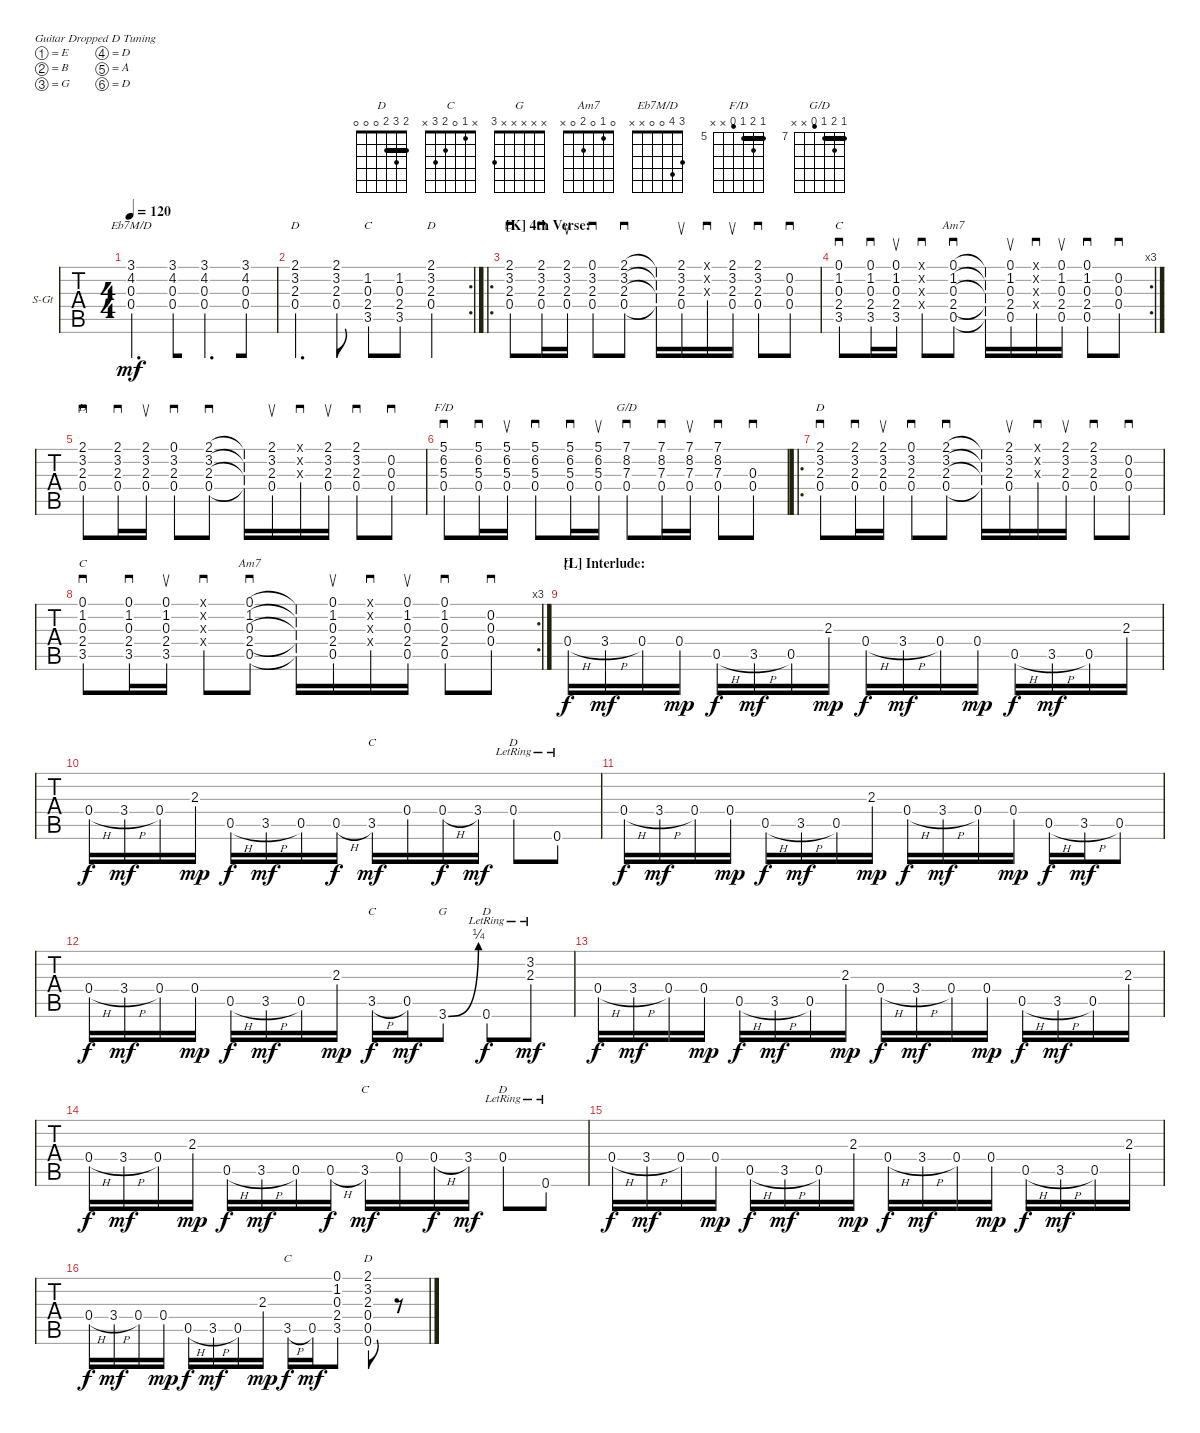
\defaultSystemsLayout 4
\bracketExtendMode groupsimilarinstruments
\firstSystemTrackNameOrientation horizontal
\otherSystemsTrackNameOrientation horizontal
\track ("Acoustic Guitar 1" "S-Gt") {solo instrument acousticguitarsteel}
\staff {tabs}
\tuning (E4 B3 G3 D3 A2 D2)
\chord ("D" x x x 0 x x) {showfingering false}
\chord ("C" x x x x 3 x) {showfingering false}
\chord ("G" x x x x x 3) {showfingering false}
\chord ("D" x x x x x 0) {showfingering false}
\chord ("D" x 3 2 0 x x) {showfingering false}
\chord ("C" x 1 0 2 3 x) {showfingering false}
\chord ("Am7" 0 1 0 2 0 x)
\chord ("Eb7M/D" 3 4 0 0 x x)
\chord ("D" 0 3 2 4 x x) {showfingering false}
\chord ("C" x 1 0 2 3 x)
\chord ("D" 2 3 2 0 x x) {barre 2}
\chord ("F/D" 5 6 5 4 x x) {firstfret 5 barre 5}
\chord ("G/D" 7 8 7 6 x x) {firstfret 7 barre 7}
\chord ("D" 2 3 2 0 0 0) {barre 2}
\ts (4 4)
\tempo 120
\clef g2
\ks c
(3.1 4.2 0.3 0.4).4{d ch "Eb7M/D" dy mf} (3.1 4.2 0.3 0.4).8{beam merge} (3.1 4.2 0.3 0.4).4{d beam merge} (3.1 4.2 0.3 0.4).8 |
\rc 2
(2.1 3.2 2.3 0.4).4{d ch "D"} (2.1 3.2 2.3 0.4).8 (3.5{st} 2.4 0.3 1.2).8{ch "C" beam merge} (3.5{st} 2.4 0.3 1.2).8{beam merge} (0.4 2.3 3.2 2.1).4{ch "D"} |
\ro
\section ("K" "4th Verse:")
(0.4 2.3 3.2 2.1).8{sd ch "D"} (0.4 2.3 3.2 2.1).16{sd} (0.4 2.3 3.2 2.1).16{su} (0.4 2.3 3.2 0.1).8{sd} (0.4 2.3 3.2 2.1).8{sd} (0.4{t} 2.3{t} 3.2{t} 2.1{t}).16 (0.4 2.3 3.2 2.1).16{su} (2.3{x} 3.2{x} 2.1{x}).16{sd} (0.4 2.3 3.2 2.1).16{su} (0.4 2.3 3.2 2.1).8{sd} (0.4 0.3 0.2).8{sd} |
\rc 3
(3.5 2.4 0.3 1.2 0.1).8{sd ch "C"} (3.5 2.4 0.3 1.2 0.1).16{sd} (3.5 2.4 0.3 1.2 0.1).16{su} (2.4{x} 0.3{x} 1.2{x} 0.1{x}).8{sd} (0.5 2.4 0.3 1.2 0.1).8{sd ch "Am7"} (0.5{t} 2.4{t} 0.3{t} 1.2{t} 0.1{t}).16 (0.5 2.4 0.3 1.2 0.1).16{su} (2.4{x} 0.3{x} 1.2{x} 0.1{x}).16{sd} (0.5 2.4 0.3 1.2 0.1).16{su} (0.5 2.4 0.3 1.2 0.1).8{sd} (0.4 0.3 0.2).8{sd} |
(0.4 2.3 3.2 2.1).8{sd ch "D"} (0.4 2.3 3.2 2.1).16{sd} (0.4 2.3 3.2 2.1).16{su} (0.4 2.3 3.2 0.1).8{sd} (0.4 2.3 3.2 2.1).8{sd} (0.4{t} 2.3{t} 3.2{t} 2.1{t}).16 (0.4 2.3 3.2 2.1).16{su} (2.3{x} 3.2{x} 2.1{x}).16{sd} (0.4 2.3 3.2 2.1).16{su} (0.4 2.3 3.2 2.1).8{sd} (0.4 0.3 0.2).8{sd} |
(5.1 6.2 5.3 0.4).8{sd ch "F/D"} (5.1 6.2 5.3 0.4).16{sd} (5.1 6.2 5.3 0.4).16{su} (5.1 6.2 5.3 0.4).8{sd} (5.1 6.2 5.3 0.4).16{sd} (5.1 6.2 5.3 0.4).16{su} (7.1 8.2 7.3 0.4).8{sd ch "G/D"} (7.1 8.2 7.3 0.4).16{sd} (7.1 8.2 7.3 0.4).16{su} (7.1 8.2 7.3 0.4).8{sd} (0.3 0.4).8{sd} |
\ro
(0.4 2.3 3.2 2.1).8{sd ch "D"} (0.4 2.3 3.2 2.1).16{sd} (0.4 2.3 3.2 2.1).16{su} (0.4 2.3 3.2 0.1).8{sd} (0.4 2.3 3.2 2.1).8{sd} (0.4{t} 2.3{t} 3.2{t} 2.1{t}).16 (0.4 2.3 3.2 2.1).16{su} (2.3{x} 3.2{x} 2.1{x}).16{sd} (0.4 2.3 3.2 2.1).16{su} (0.4 2.3 3.2 2.1).8{sd} (0.4 0.3 0.2).8{sd} |
\rc 3
(3.5 2.4 0.3 1.2 0.1).8{sd ch "C"} (3.5 2.4 0.3 1.2 0.1).16{sd} (3.5 2.4 0.3 1.2 0.1).16{su} (2.4{x} 0.3{x} 1.2{x} 0.1{x}).8{sd} (0.5 2.4 0.3 1.2 0.1).8{sd ch "Am7"} (0.5{t} 2.4{t} 0.3{t} 1.2{t} 0.1{t}).16 (0.5 2.4 0.3 1.2 0.1).16{su} (2.4{x} 0.3{x} 1.2{x} 0.1{x}).16{sd} (0.5 2.4 0.3 1.2 0.1).16{su} (0.5 2.4 0.3 1.2 0.1).8{sd} (0.4 0.3 0.2).8{sd} |
\section ("L" "Interlude:")
0.4{h}.16{ch "D" dy f} 3.4{h}.16{dy mf} 0.4.16 0.4.16{dy mp} 0.5{h}.16{dy f} 3.5{h}.16{dy mf} 0.5.16 2.3.16{dy mp} 0.4{h}.16{dy f} 3.4{h}.16{dy mf} 0.4.16 0.4.16{dy mp} 0.5{h}.16{dy f} 3.5{h}.16{dy mf} 0.5.16 2.3.16 |
0.4{h}.16{dy f} 3.4{h}.16{dy mf} 0.4.16 2.3.16{dy mp} 0.5{h}.16{dy f} 3.5{h}.16{dy mf} 0.5.16 0.5{h}.16{dy f} 3.5.16{ch "C" dy mf} 0.4.16 0.4{h}.16{dy f} 3.4.16{dy mf} 0.4{lr}.8{ch "D"} 0.6{lr}.8 |
0.4{h}.16{dy f} 3.4{h}.16{dy mf} 0.4.16 0.4.16{dy mp} 0.5{h}.16{dy f} 3.5{h}.16{dy mf} 0.5.16 2.3.16{dy mp} 0.4{h}.16{dy f} 3.4{h}.16{dy mf} 0.4.16 0.4.16{dy mp} 0.5{h}.16{dy f} 3.5{h}.16{dy mf} 0.5.8 |
0.4{h}.16{dy f} 3.4{h}.16{dy mf} 0.4.16 0.4.16{dy mp} 0.5{h}.16{dy f} 3.5{h}.16{dy mf} 0.5.16 2.3.16{dy mp} 3.5{h}.16{ch "C" dy f} 0.5.16{dy mf} 3.6{be (bend 0 0 15.6 1)}.8{ch "G"} 0.6{lr}.8{ch "D" dy f} (3.2{lr} 2.3{lr}).8{dy mf} |
0.4{h}.16{dy f} 3.4{h}.16{dy mf} 0.4.16 0.4.16{dy mp} 0.5{h}.16{dy f} 3.5{h}.16{dy mf} 0.5.16 2.3.16{dy mp} 0.4{h}.16{dy f} 3.4{h}.16{dy mf} 0.4.16 0.4.16{dy mp} 0.5{h}.16{dy f} 3.5{h}.16{dy mf} 0.5.16 2.3.16 |
0.4{h}.16{dy f} 3.4{h}.16{dy mf} 0.4.16 2.3.16{dy mp} 0.5{h}.16{dy f} 3.5{h}.16{dy mf} 0.5.16 0.5{h}.16{dy f} 3.5.16{ch "C" dy mf} 0.4.16 0.4{h}.16{dy f} 3.4.16{dy mf} 0.4{lr}.8{ch "D"} 0.6{lr}.8 |
0.4{h}.16{dy f} 3.4{h}.16{dy mf} 0.4.16 0.4.16{dy mp} 0.5{h}.16{dy f} 3.5{h}.16{dy mf} 0.5.16 2.3.16{dy mp} 0.4{h}.16{dy f} 3.4{h}.16{dy mf} 0.4.16 0.4.16{dy mp} 0.5{h}.16{dy f} 3.5{h}.16{dy mf} 0.5.16 2.3.16 |
0.4{h}.16{dy f} 3.4{h}.16{dy mf} 0.4.16 0.4.16{dy mp} 0.5{h}.16{dy f} 3.5{h}.16{dy mf} 0.5.16 2.3.16{dy mp} 3.5{h}.16{ch "C" dy f} 0.5.16{dy mf} (3.5 2.4 0.3 1.2 0.1).8 (3.2 2.3 0.6 0.5 0.4 2.1).8{ch "D"} r.8
